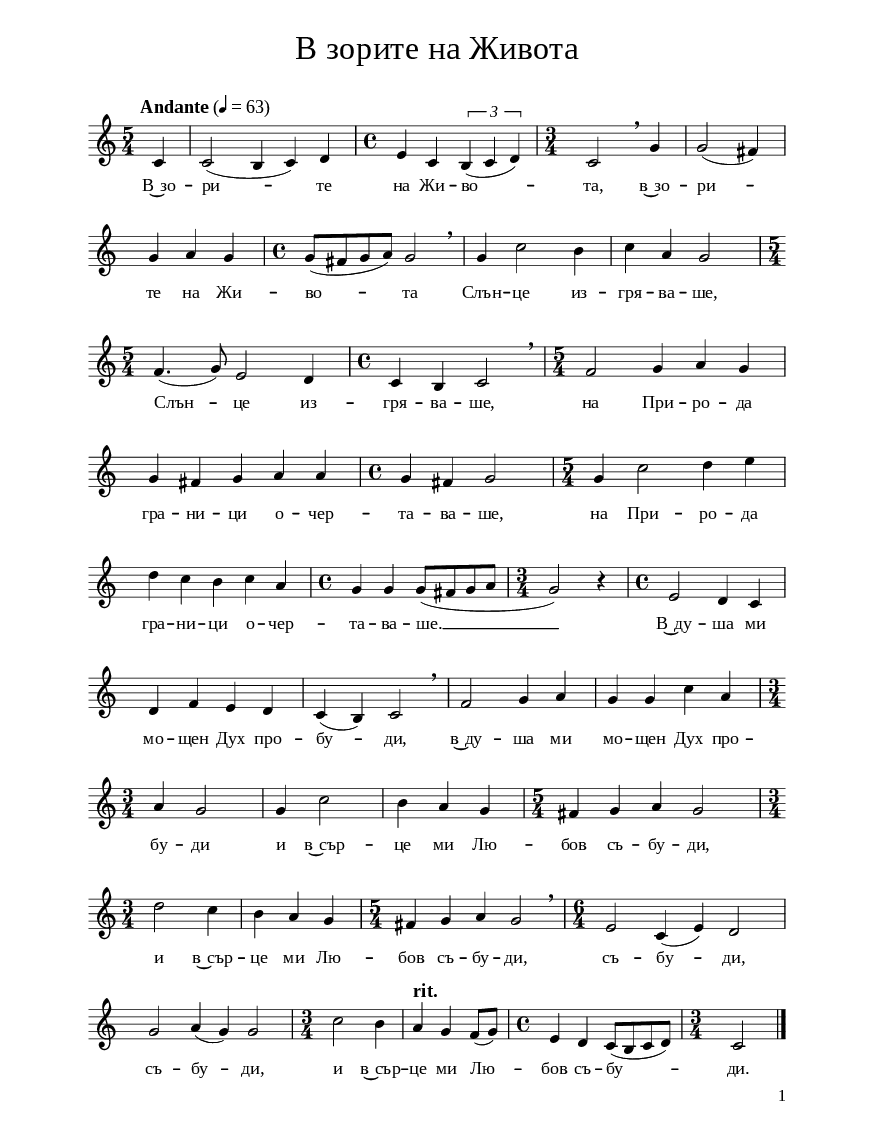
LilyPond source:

\version "2.24.2"

% include paper part and global functions
\include "include/globals.ily"

\bookpart {
  \label #'ref081
  \tocItem \markup "В зорите на Живота"
  \paper {
    print-all-headers = ##t
    print-page-number = ##t
    print-first-page-number = ##t

    % put page numbers on the bottom
    oddHeaderMarkup = \markup ""
    evenHeaderMarkup = \markup ""
    oddFooterMarkup = \markup
    \fill-line {
      ""
      \if \should-print-page-number \fromproperty #'page:page-number-string
    }
    evenFooterMarkup = \markup
    \fill-line {
      \if \should-print-page-number \fromproperty #'page:page-number-string
      ""
    }

    left-margin = 1.5\cm
    right-margin = 1.5\cm
    top-margin = 1.6\cm
    bottom-margin = 1.2\cm
    ragged-bottom = ##t % do not spread the staves to fill the whole vertical space

    % change distance between staves
    system-system-spacing =
    #'((basic-distance . 11)
       (minimum-distance . 6)
       (padding . 1)
       (stretchability . 12))
  }
  \score {
    \include "include/score-layout.ily"

    \new Voice \absolute {
      \clef treble
      \key c \major
      \time 5/4
      \tempoFunc "Andante" 4 "63"

      \partial 4

      c '4 | c'2 ( b4 c' ) d' |\time 4/4  e'4 c' \times 2/3 { b4 ( c'4 d' ) }

      \time 3/4  c'2 \breathe g'4 |g'2 ( fis'4 ) | \break

      g'4 a' g' | \time 4/4  g'8 ( fis' g' a' ) g'2 \breathe g'4 c''2 b'4 | c''4 a' g'2 | \break

      \time 5/4  f'4. ( g'8 ) e'2 d'4 |\time 4/4  c'4 b c'2 \breathe | \time 5/4  f'2 g'4 a' g' | \break

      g'4 fis' g' a' a' | \time 4/4  g'4 fis' g'2 | \time 5/4  g'4 c''2 d''4 e'' | \break

      d''4 c'' b' c'' a' | \time 4/4  g'4 g' g'8 ( fis' g' a' | \time 3/4  g'2 ) r4 | \time 4/4  e'2 d'4 c' | \break

      d'4 f' e' d' | c'4 ( b ) c'2 \breathe | f'2 g'4 a' | g'4 g' c'' a' | \break

      \time 3/4  a'4 g'2 | g'4 c''2 | b'4 a' g'4 \time 5/4 fis' g' a' g'2 | \time 3/4

      d''2 c''4 | b' a' g'4 | \time 5/4 fis' g' a' g'2 \breathe | \time 6/4 e'2 c'4 ( e' ) d'2 | \break

      g'2 a'4 ( g' ) g'2 | \time 3/4  c''2 b'4 \tempo "rit." | a' g' f'8 ( g' ) | \time 4/4 e'4 d' c'8 ( b c' d' ) | \time 3/4  c'2 \bar "|."
    }

    \addlyrics {
      В~зо -- ри --
      те на Жи -- во -- та, в~зо -- ри -- те на Жи --
      во -- та Слън -- це из -- гря -- ва -- ше, Слън --
      це из -- гря -- ва -- ше, на При -- ро -- да гра
      -- ни -- ци о -- чер -- та -- ва -- ше, на При --
      ро -- да гра -- ни -- ци о -- чер -- та -- ва --
      ше. __ В~ду -- ша ми мо -- щен Дух про -- бу --
      ди,  в~ду -- ша ми мо -- щен Дух про -- бу --
      ди и в~сър -- це ми Лю -- бов съ -- бу -- ди,
      и в~сър -- це ми Лю -- бов съ -- бу -- ди, съ --
      бу -- ди, съ -- бу -- ди, и в~сър -- це ми Лю --
      бов съ -- бу -- ди.}

      \header {
        title = \titleFunc "В зорите на Живота" "V zorite na Života"
      }

      \midi{}

    } % score


  } % bookpart
